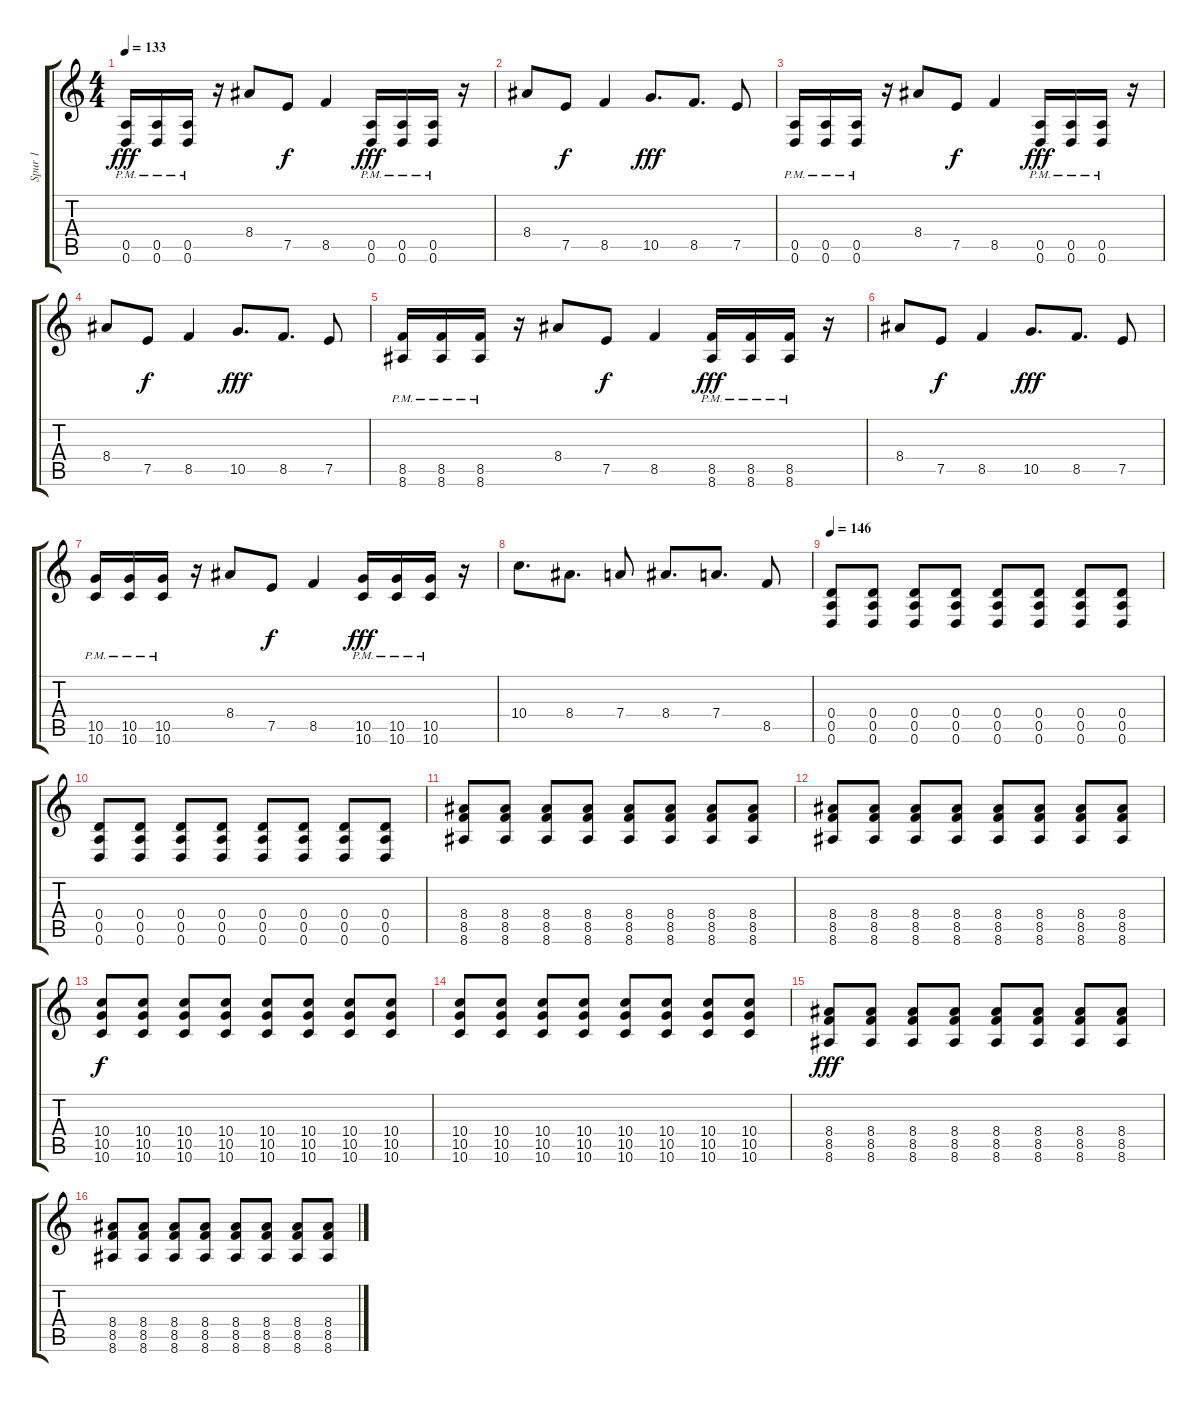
\track ("Spur 1" "Spur 1") {instrument distortionguitar}
\staff {score tabs}
\tuning (E4 B3 G3 D3 A2 D2) {hide}
\ts (4 4)
\tempo 133
\clef g2
\ks c
(0.5{pm} 0.6{pm}).16{dy fff} (0.5{pm} 0.6{pm}).16 (0.5{pm} 0.6{pm}).16 r.16 8.4.8 7.5.8{dy f} 8.5.4 (0.5{pm} 0.6{pm}).16{dy fff} (0.5{pm} 0.6{pm}).16 (0.5{pm} 0.6{pm}).16 r.16 |
8.4.8 7.5.8{dy f} 8.5.4 10.5.8{d dy fff} 8.5.8{d} 7.5.8 |
(0.5{pm} 0.6{pm}).16 (0.5{pm} 0.6{pm}).16 (0.5{pm} 0.6{pm}).16 r.16 8.4.8 7.5.8{dy f} 8.5.4 (0.5{pm} 0.6{pm}).16{dy fff} (0.5{pm} 0.6{pm}).16 (0.5{pm} 0.6{pm}).16 r.16 |
8.4.8 7.5.8{dy f} 8.5.4 10.5.8{d dy fff} 8.5.8{d} 7.5.8 |
(8.5{pm} 8.6{pm}).16 (8.5{pm} 8.6{pm}).16 (8.5{pm} 8.6{pm}).16 r.16 8.4.8 7.5.8{dy f} 8.5.4 (8.5{pm} 8.6{pm}).16{dy fff} (8.5{pm} 8.6{pm}).16 (8.5{pm} 8.6{pm}).16 r.16 |
8.4.8 7.5.8{dy f} 8.5.4 10.5.8{d dy fff} 8.5.8{d} 7.5.8 |
(10.5{pm} 10.6{pm}).16 (10.5{pm} 10.6{pm}).16 (10.5{pm} 10.6{pm}).16 r.16 8.4.8 7.5.8{dy f} 8.5.4 (10.5{pm} 10.6{pm}).16{dy fff} (10.5{pm} 10.6{pm}).16 (10.5{pm} 10.6{pm}).16 r.16 |
10.4.8{d} 8.4.8{d} 7.4.8 8.4.8{d} 7.4.8{d} 8.5.8 |
\tempo 146
(0.4 0.5 0.6).8 (0.4 0.5 0.6).8 (0.4 0.5 0.6).8 (0.4 0.5 0.6).8 (0.4 0.5 0.6).8 (0.4 0.5 0.6).8 (0.4 0.5 0.6).8 (0.4 0.5 0.6).8 |
(0.4 0.5 0.6).8 (0.4 0.5 0.6).8 (0.4 0.5 0.6).8 (0.4 0.5 0.6).8 (0.4 0.5 0.6).8 (0.4 0.5 0.6).8 (0.4 0.5 0.6).8 (0.4 0.5 0.6).8 |
(8.4 8.5 8.6).8 (8.4 8.5 8.6).8 (8.4 8.5 8.6).8 (8.4 8.5 8.6).8 (8.4 8.5 8.6).8 (8.4 8.5 8.6).8 (8.4 8.5 8.6).8 (8.4 8.5 8.6).8 |
(8.4 8.5 8.6).8 (8.4 8.5 8.6).8 (8.4 8.5 8.6).8 (8.4 8.5 8.6).8 (8.4 8.5 8.6).8 (8.4 8.5 8.6).8 (8.4 8.5 8.6).8 (8.4 8.5 8.6).8 |
(10.4 10.5 10.6).8{dy f} (10.4 10.5 10.6).8 (10.4 10.5 10.6).8 (10.4 10.5 10.6).8 (10.4 10.5 10.6).8 (10.4 10.5 10.6).8 (10.4 10.5 10.6).8 (10.4 10.5 10.6).8 |
(10.4 10.5 10.6).8 (10.4 10.5 10.6).8 (10.4 10.5 10.6).8 (10.4 10.5 10.6).8 (10.4 10.5 10.6).8 (10.4 10.5 10.6).8 (10.4 10.5 10.6).8 (10.4 10.5 10.6).8 |
(8.4 8.5 8.6).8{dy fff} (8.4 8.5 8.6).8 (8.4 8.5 8.6).8 (8.4 8.5 8.6).8 (8.4 8.5 8.6).8 (8.4 8.5 8.6).8 (8.4 8.5 8.6).8 (8.4 8.5 8.6).8 |
(8.4 8.5 8.6).8 (8.4 8.5 8.6).8 (8.4 8.5 8.6).8 (8.4 8.5 8.6).8 (8.4 8.5 8.6).8 (8.4 8.5 8.6).8 (8.4 8.5 8.6).8 (8.4 8.5 8.6).8
